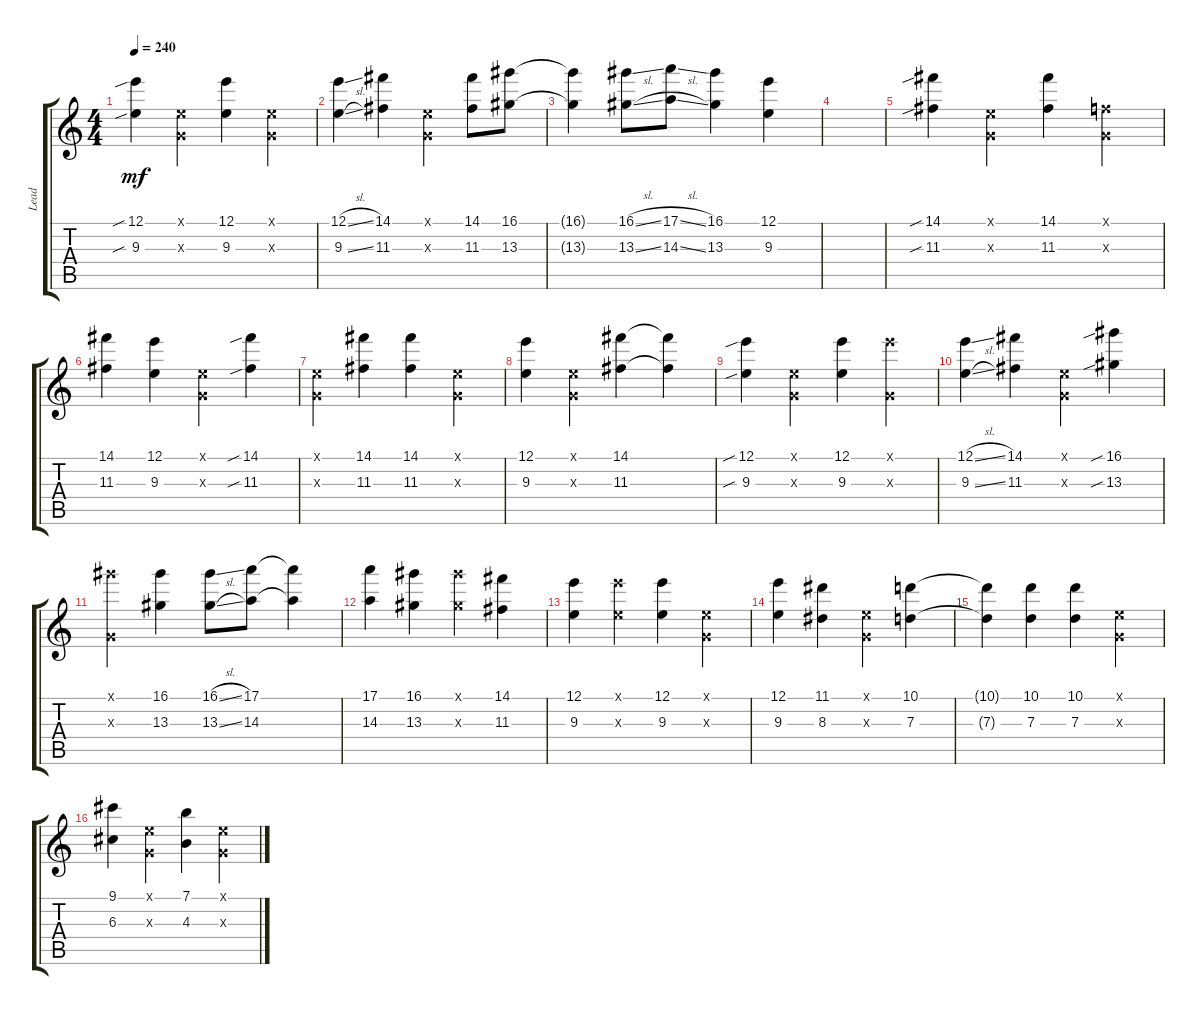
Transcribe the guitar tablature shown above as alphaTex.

\track ("Lead" "Lead") {instrument acousticguitarsteel}
\staff {score tabs}
\tuning (E4 B3 G3 D3 A2 E2) {hide}
\ts (4 4)
\tempo 240
\clef g2
\ks c
(12.1{sib} 9.3{sib}).4{dy mf} (0.1{x} 0.3{x}).4 (12.1 9.3).4 (0.1{x} 0.3{x}).4 |
(12.1{sl} 9.3{sl}).4 (14.1 11.3).4 (0.1{x} 0.3{x}).4 (14.1 11.3).8 (16.1 13.3).8 |
(16.1{t} 13.3{t}).4 (16.1{sl} 13.3{sl}).8 (17.1{sl} 14.3{sl}).8 (16.1 13.3).4 (12.1 9.3).4 |
|
(14.1{sib} 11.3{sib}).4 (0.1{x} 0.3{x}).4 (14.1 11.3).4 (1.1{x} 0.3{x}).4 |
(14.1 11.3).4 (12.1 9.3).4 (0.1{x} 0.3{x}).4 (14.1{sib} 11.3{sib}).4 |
(0.1{x} 0.3{x}).4 (14.1 11.3).4 (14.1 11.3).4 (0.1{x} 0.3{x}).4 |
(12.1 9.3).4 (0.1{x} 0.3{x}).4 (14.1 11.3).4 (14.1{t} 11.3{t}).4 |
(12.1{sib} 9.3{sib}).4 (0.1{x} 0.3{x}).4 (12.1 9.3).4 (12.1{x} 0.3{x}).4 |
(12.1{sl} 9.3{sl}).4 (14.1 11.3).4 (0.1{x} 0.3{x}).4 (16.1{sib} 13.3{sib}).4 |
(16.1{x} 0.3{x}).4 (16.1 13.3).4 (16.1{sl} 13.3{sl}).8 (17.1 14.3).8 (17.1{t} 14.3{t}).4 |
(17.1 14.3).4 (16.1 13.3).4 (16.1{x} 13.3{x}).4 (14.1 11.3).4 |
(12.1 9.3).4 (12.1{x} 9.3{x}).4 (12.1 9.3).4 (0.1{x} 0.3{x}).4 |
(12.1 9.3).4 (11.1 8.3).4 (0.1{x} 0.3{x}).4 (10.1 7.3).4 |
(10.1{t} 7.3{t}).4 (10.1 7.3).4 (10.1 7.3).4 (0.1{x} 0.3{x}).4 |
(9.1 6.3).4 (0.1{x} 0.3{x}).4 (7.1 4.3).4 (0.1{x} 0.3{x}).4
